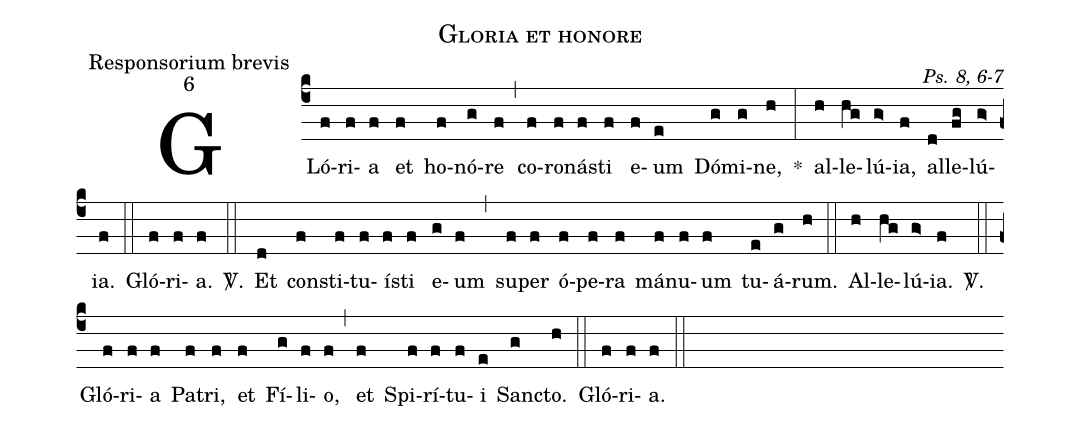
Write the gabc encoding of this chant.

name:Gloria et honore;
office-part:Responsorium brevis;
mode:6;
commentary:Ps. 8, 6-7;
%%
(c4)
GLó(f)ri(f)a(f) et(f) ho(f)nó(g)re(f) (,)
co(f)ro(f)nás(f)ti(f) e(f)um(e) Dó(g)mi(g)ne,(h) *(:)
al(h)le(hg)lú(g>)ia,(f) al(d)le(fg)lú(g>)ia.(f) (::)
Gló(f)ri(f)a.(f) <sp>V/</sp>.(::)
Et(d) con(f)sti(f)tu(f)ís(f)ti(f) e(g)um(f) (,)
su(f)per(f) ó(f)pe(f)ra(f) má(f)nu(f)um(f) tu(e)á(g)rum.(h) (::)
Al(h)le(hg)lú(g>)ia.(f) <sp>V/</sp>.(::)
Gló(f)ri(f)a(f) Pa(f)tri,(f) et(f) Fí(g)li(f)o,(f) (,)
et(f) Spi(f)rí(f)tu(f)i(e) Sanc(g)to.(h) (::)
Gló(f)ri(f)a.(f) (::)
